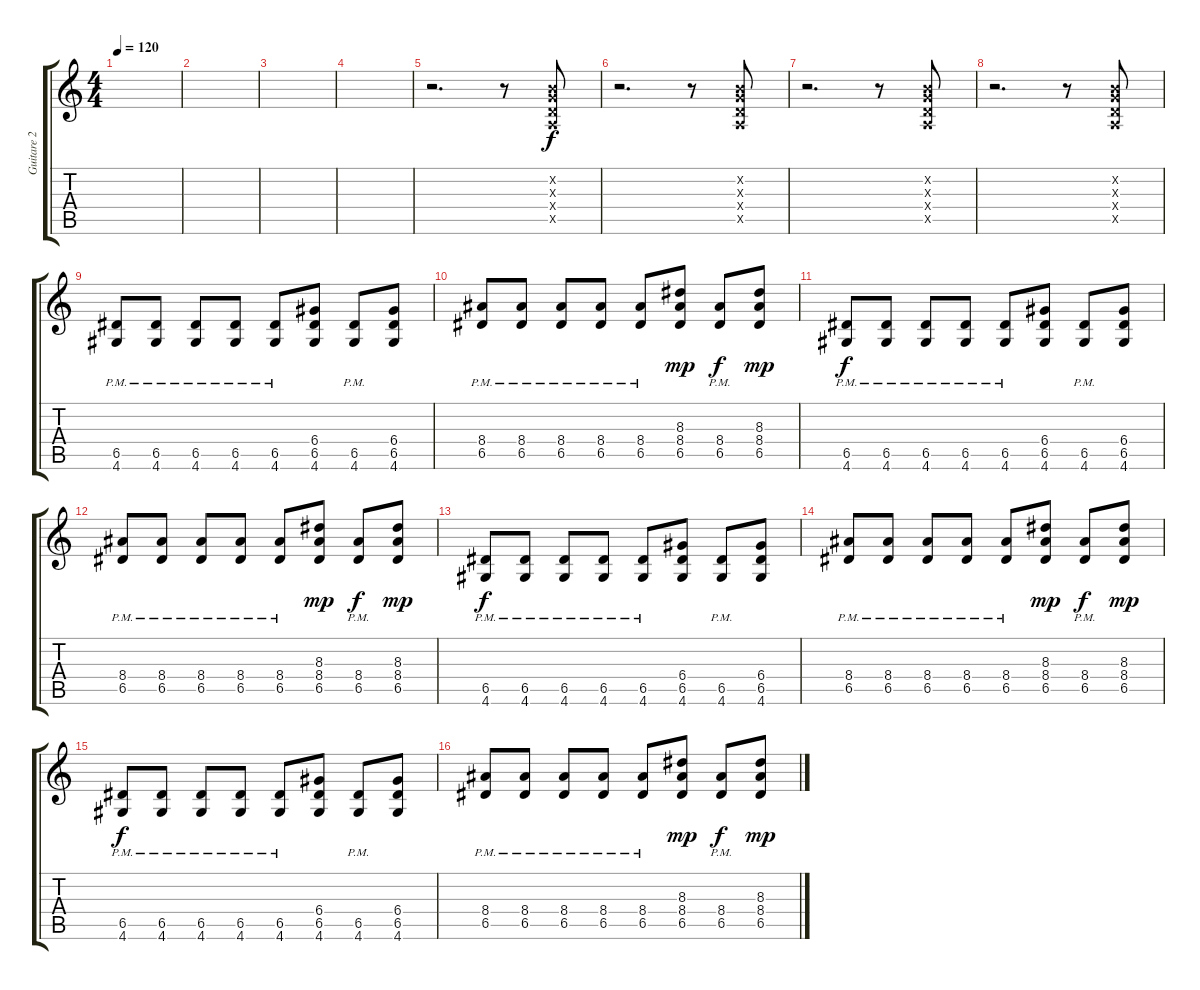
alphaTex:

\track ("Guitare 2" "Guitare 2") {instrument overdrivenguitar}
\staff {score tabs}
\tuning (E4 B3 G3 D3 A2 E2) {hide}
\ts (4 4)
\tempo 120
\clef g2
\ks c
|
|
|
|
r.2{d} r.8 (0.2{x} 0.3{x} 0.4{x} 0.5{x}).8 |
r.2{d} r.8 (0.2{x} 0.3{x} 0.4{x} 0.5{x}).8 |
r.2{d} r.8 (0.2{x} 0.3{x} 0.4{x} 0.5{x}).8 |
r.2{d} r.8 (0.2{x} 0.3{x} 0.4{x} 0.5{x}).8 |
(6.5{pm} 4.6{pm}).8{volume 9} (6.5{pm} 4.6{pm}).8 (6.5{pm} 4.6{pm}).8 (6.5{pm} 4.6{pm}).8 (6.5{pm} 4.6{pm}).8 (6.4 6.5 4.6).8 (6.5{pm} 4.6{pm}).8 (6.4 6.5 4.6).8 |
(8.4{pm} 6.5{pm}).8{volume 9} (8.4{pm} 6.5{pm}).8 (8.4{pm} 6.5{pm}).8 (8.4{pm} 6.5{pm}).8 (8.4{pm} 6.5{pm}).8 (8.3 8.4 6.5).8{dy mp} (8.4{pm} 6.5{pm}).8{dy f} (8.3 8.4 6.5).8{dy mp} |
(6.5{pm} 4.6{pm}).8{dy f volume 9} (6.5{pm} 4.6{pm}).8 (6.5{pm} 4.6{pm}).8 (6.5{pm} 4.6{pm}).8 (6.5{pm} 4.6{pm}).8 (6.4 6.5 4.6).8 (6.5{pm} 4.6{pm}).8 (6.4 6.5 4.6).8 |
(8.4{pm} 6.5{pm}).8{volume 9} (8.4{pm} 6.5{pm}).8 (8.4{pm} 6.5{pm}).8 (8.4{pm} 6.5{pm}).8 (8.4{pm} 6.5{pm}).8 (8.3 8.4 6.5).8{dy mp} (8.4{pm} 6.5{pm}).8{dy f} (8.3 8.4 6.5).8{dy mp} |
(6.5{pm} 4.6{pm}).8{dy f volume 9} (6.5{pm} 4.6{pm}).8 (6.5{pm} 4.6{pm}).8 (6.5{pm} 4.6{pm}).8 (6.5{pm} 4.6{pm}).8 (6.4 6.5 4.6).8 (6.5{pm} 4.6{pm}).8 (6.4 6.5 4.6).8 |
(8.4{pm} 6.5{pm}).8{volume 9} (8.4{pm} 6.5{pm}).8 (8.4{pm} 6.5{pm}).8 (8.4{pm} 6.5{pm}).8 (8.4{pm} 6.5{pm}).8 (8.3 8.4 6.5).8{dy mp} (8.4{pm} 6.5{pm}).8{dy f} (8.3 8.4 6.5).8{dy mp} |
(6.5{pm} 4.6{pm}).8{dy f volume 9} (6.5{pm} 4.6{pm}).8 (6.5{pm} 4.6{pm}).8 (6.5{pm} 4.6{pm}).8 (6.5{pm} 4.6{pm}).8 (6.4 6.5 4.6).8 (6.5{pm} 4.6{pm}).8 (6.4 6.5 4.6).8 |
(8.4{pm} 6.5{pm}).8{volume 9} (8.4{pm} 6.5{pm}).8 (8.4{pm} 6.5{pm}).8 (8.4{pm} 6.5{pm}).8 (8.4{pm} 6.5{pm}).8 (8.3 8.4 6.5).8{dy mp} (8.4{pm} 6.5{pm}).8{dy f} (8.3 8.4 6.5).8{dy mp}
